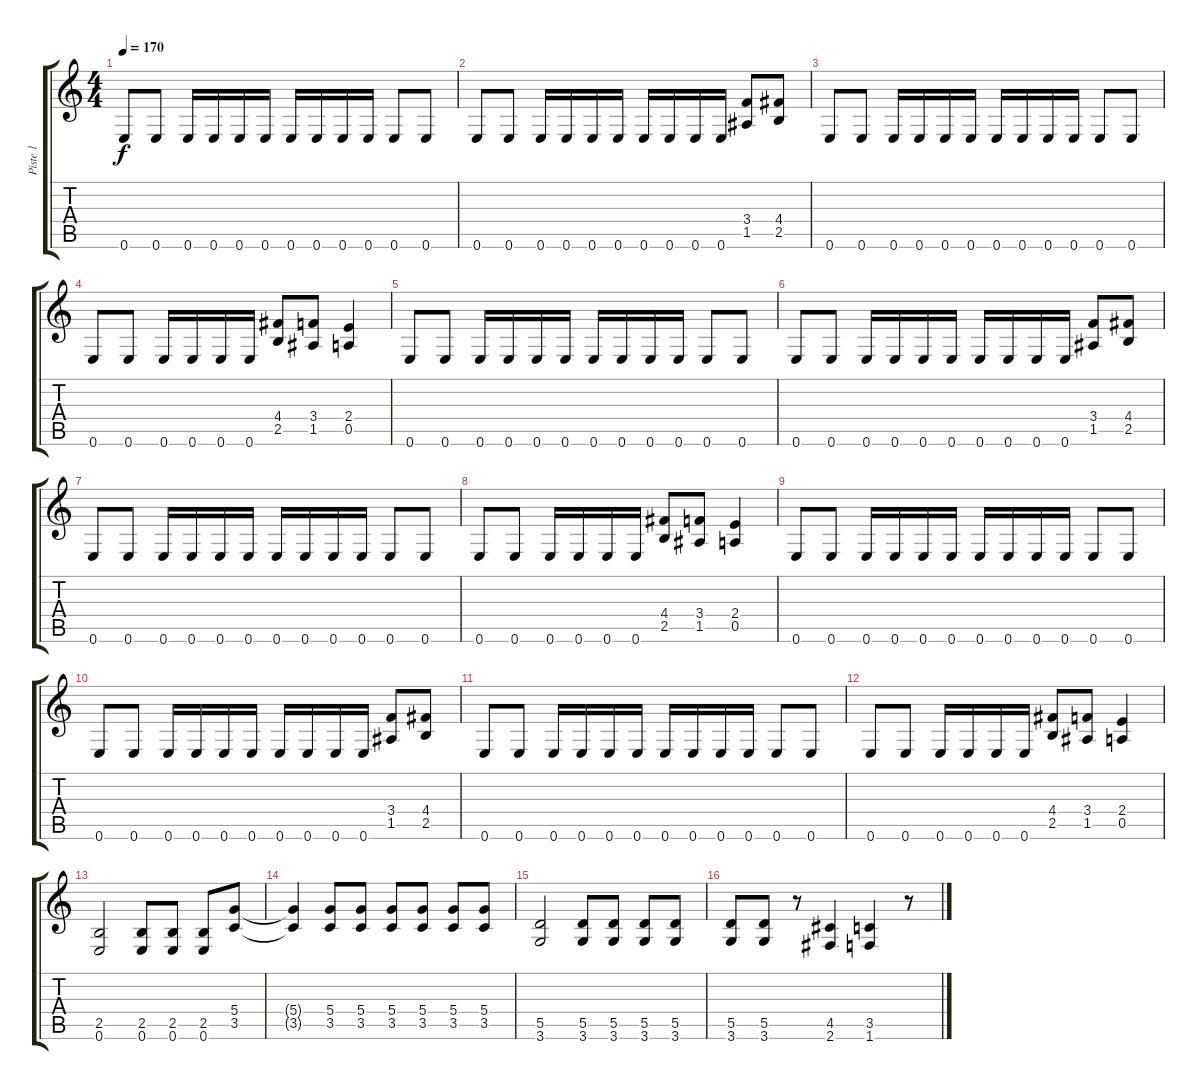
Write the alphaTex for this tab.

\track ("Piste 1" "Piste 1") {instrument distortionguitar}
\staff {score tabs}
\tuning (E4 B3 G3 D3 A2 E2) {hide}
\ts (4 4)
\tempo 170
\clef g2
\ks c
0.6.8{dy f} 0.6.8 0.6.16 0.6.16 0.6.16 0.6.16 0.6.16 0.6.16 0.6.16 0.6.16 0.6.8 0.6.8 |
0.6.8 0.6.8 0.6.16 0.6.16 0.6.16 0.6.16 0.6.16 0.6.16 0.6.16 0.6.16 (3.4 1.5).8 (4.4 2.5).8 |
0.6.8 0.6.8 0.6.16 0.6.16 0.6.16 0.6.16 0.6.16 0.6.16 0.6.16 0.6.16 0.6.8 0.6.8 |
0.6.8 0.6.8 0.6.16 0.6.16 0.6.16 0.6.16 (4.4 2.5).8 (3.4 1.5).8 (2.4 0.5).4 |
0.6.8 0.6.8 0.6.16 0.6.16 0.6.16 0.6.16 0.6.16 0.6.16 0.6.16 0.6.16 0.6.8 0.6.8 |
0.6.8 0.6.8 0.6.16 0.6.16 0.6.16 0.6.16 0.6.16 0.6.16 0.6.16 0.6.16 (3.4 1.5).8 (4.4 2.5).8 |
0.6.8 0.6.8 0.6.16 0.6.16 0.6.16 0.6.16 0.6.16 0.6.16 0.6.16 0.6.16 0.6.8 0.6.8 |
0.6.8 0.6.8 0.6.16 0.6.16 0.6.16 0.6.16 (4.4 2.5).8 (3.4 1.5).8 (2.4 0.5).4 |
0.6.8 0.6.8 0.6.16 0.6.16 0.6.16 0.6.16 0.6.16 0.6.16 0.6.16 0.6.16 0.6.8 0.6.8 |
0.6.8 0.6.8 0.6.16 0.6.16 0.6.16 0.6.16 0.6.16 0.6.16 0.6.16 0.6.16 (3.4 1.5).8 (4.4 2.5).8 |
0.6.8 0.6.8 0.6.16 0.6.16 0.6.16 0.6.16 0.6.16 0.6.16 0.6.16 0.6.16 0.6.8 0.6.8 |
0.6.8 0.6.8 0.6.16 0.6.16 0.6.16 0.6.16 (4.4 2.5).8 (3.4 1.5).8 (2.4 0.5).4 |
(2.5 0.6).2 (2.5 0.6).8 (2.5 0.6).8 (2.5 0.6).8 (5.4 3.5).8 |
(5.4{t} 3.5{t}).4 (5.4 3.5).8 (5.4 3.5).8 (5.4 3.5).8 (5.4 3.5).8 (5.4 3.5).8 (5.4 3.5).8 |
(5.5 3.6).2 (5.5 3.6).8 (5.5 3.6).8 (5.5 3.6).8 (5.5 3.6).8 |
(5.5 3.6).8 (5.5 3.6).8 r.8 (4.5 2.6).4 (3.5 1.6).4 r.8
